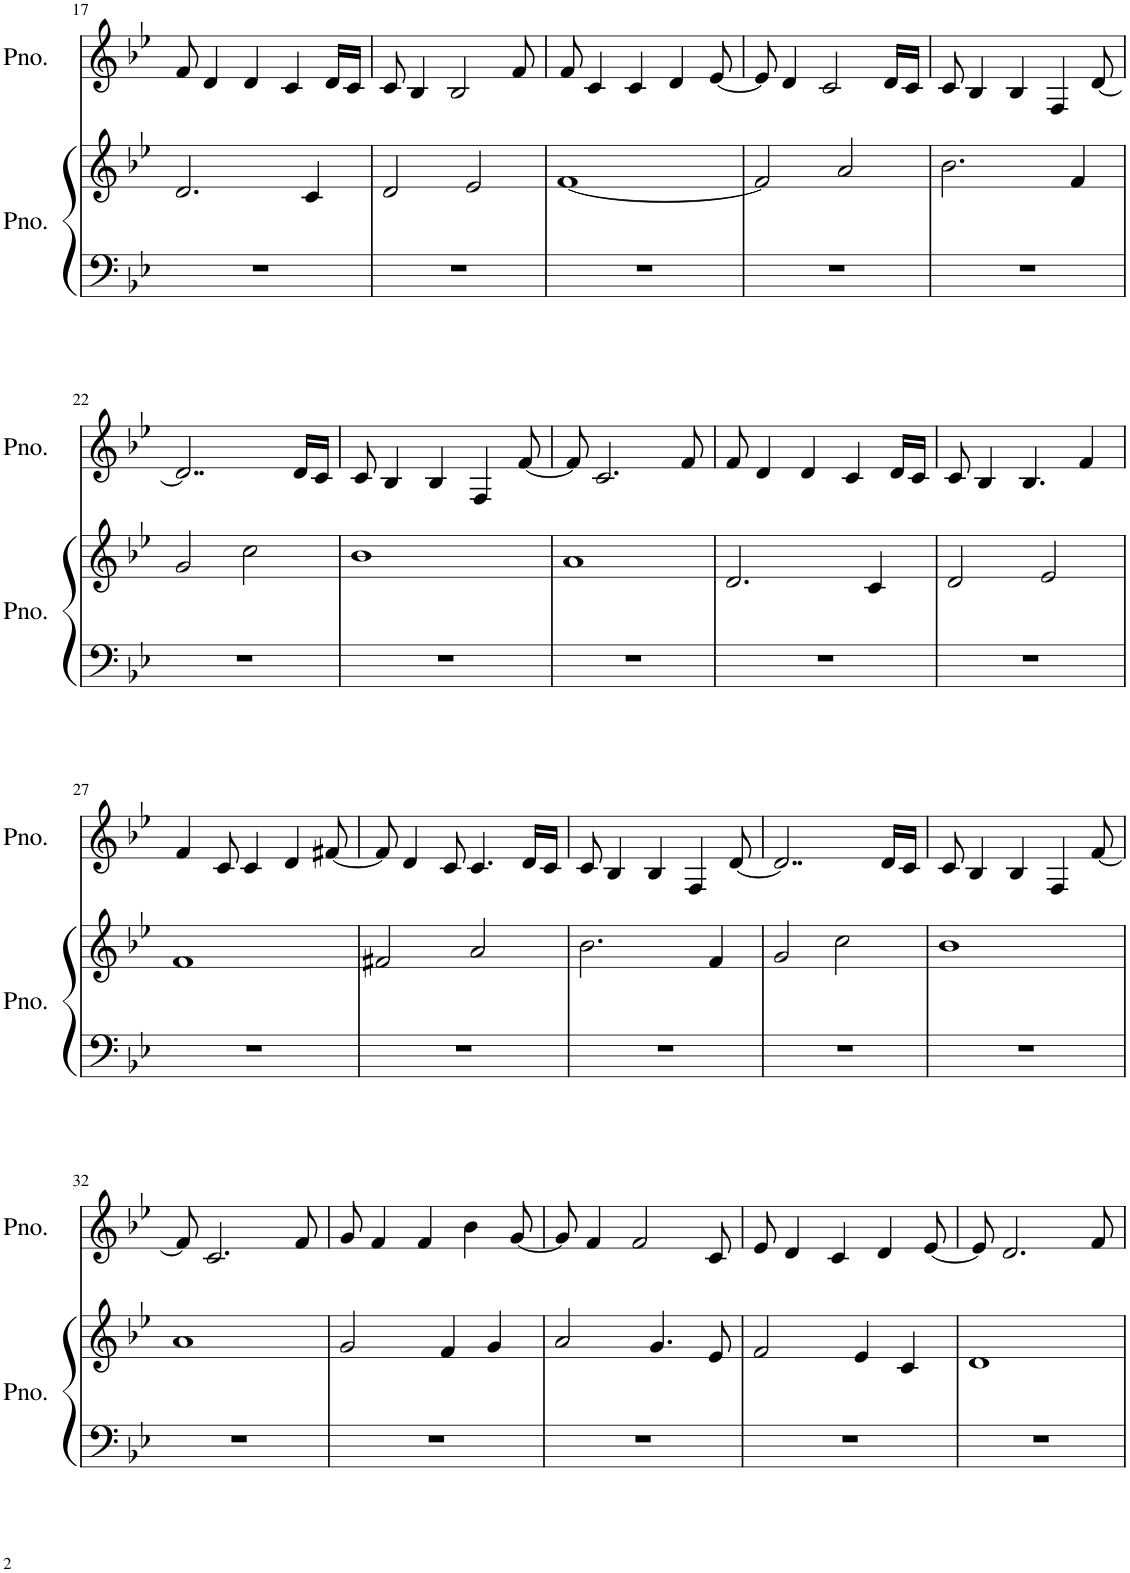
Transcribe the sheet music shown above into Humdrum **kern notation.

**kern	**kern	**kern
*part2	*part2	*part1
*staff3	*staff2	*staff1
*I"Piano	*	*I"Piano
*I'Pno.	*	*I'Pno.
!!LO:PB:g=z
*clefF4	*clefG2	*clefG2
*k[b-e-]	*k[b-e-]	*k[b-e-]
*M4/4	*M4/4	*M4/4
=17	=17	=17
1r	2.d/	8f/
.	.	4d/
.	.	4d/
.	.	4c/
.	4c/	.
.	.	16d/LL
.	.	16c/JJ
=18	=18	=18
1r	2d/	8c/
.	.	4B-/
.	.	2B-/
.	2e-/	.
.	.	8f/
=19	=19	=19
1r	[1f	8f/
.	.	4c/
.	.	4c/
.	.	4d/
.	.	[8e-/
=20	=20	=20
1r	2f/]	8e-/]
.	.	4d/
.	.	2c/
.	2a/	.
.	.	16d/LL
.	.	16c/JJ
=21	=21	=21
1r	2.b-\	8c/
.	.	4B-/
.	.	4B-/
.	.	4F/
.	4f/	.
.	.	[8d/
!!LO:LB:g=z
=22	=22	=22
1r	2g/	2..d/]
.	2cc\	.
.	.	16d/LL
.	.	16c/JJ
=23	=23	=23
1r	1b-	8c/
.	.	4B-/
.	.	4B-/
.	.	4F/
.	.	[8f/
=24	=24	=24
1r	1a	8f/]
.	.	2.c/
.	.	8f/
=25	=25	=25
1r	2.d/	8f/
.	.	4d/
.	.	4d/
.	.	4c/
.	4c/	.
.	.	16d/LL
.	.	16c/JJ
=26	=26	=26
1r	2d/	8c/
.	.	4B-/
.	.	4.B-/
.	2e-/	.
.	.	4f/
!!LO:LB:g=z
=27	=27	=27
1r	1f	4f/
.	.	8c/
.	.	4c/
.	.	4d/
.	.	[8f#X/
=28	=28	=28
1r	2f#X/	8f#/]
.	.	4d/
.	.	8c/
.	2a/	4.c/
.	.	16d/LL
.	.	16c/JJ
=29	=29	=29
1r	2.b-\	8c/
.	.	4B-/
.	.	4B-/
.	.	4F/
.	4f/	.
.	.	[8d/
=30	=30	=30
1r	2g/	2..d/]
.	2cc\	.
.	.	16d/LL
.	.	16c/JJ
=31	=31	=31
1r	1b-	8c/
.	.	4B-/
.	.	4B-/
.	.	4F/
.	.	[8f/
!!LO:LB:g=z
=32	=32	=32
1r	1a	8f/]
.	.	2.c/
.	.	8f/
=33	=33	=33
1r	2g/	8g/
.	.	4f/
.	.	4f/
.	4f/	.
.	.	4b-\
.	4g/	.
.	.	[8g/
=34	=34	=34
1r	2a/	8g/]
.	.	4f/
.	.	2f/
.	4.g/	.
.	8e-/	8c/
=35	=35	=35
1r	2f/	8e-/
.	.	4d/
.	.	4c/
.	4e-/	.
.	.	4d/
.	4c/	.
.	.	[8e-/
=36	=36	=36
1r	1d	8e-/]
.	.	2.d/
.	.	8f/
=	=	=
*-	*-	*-
